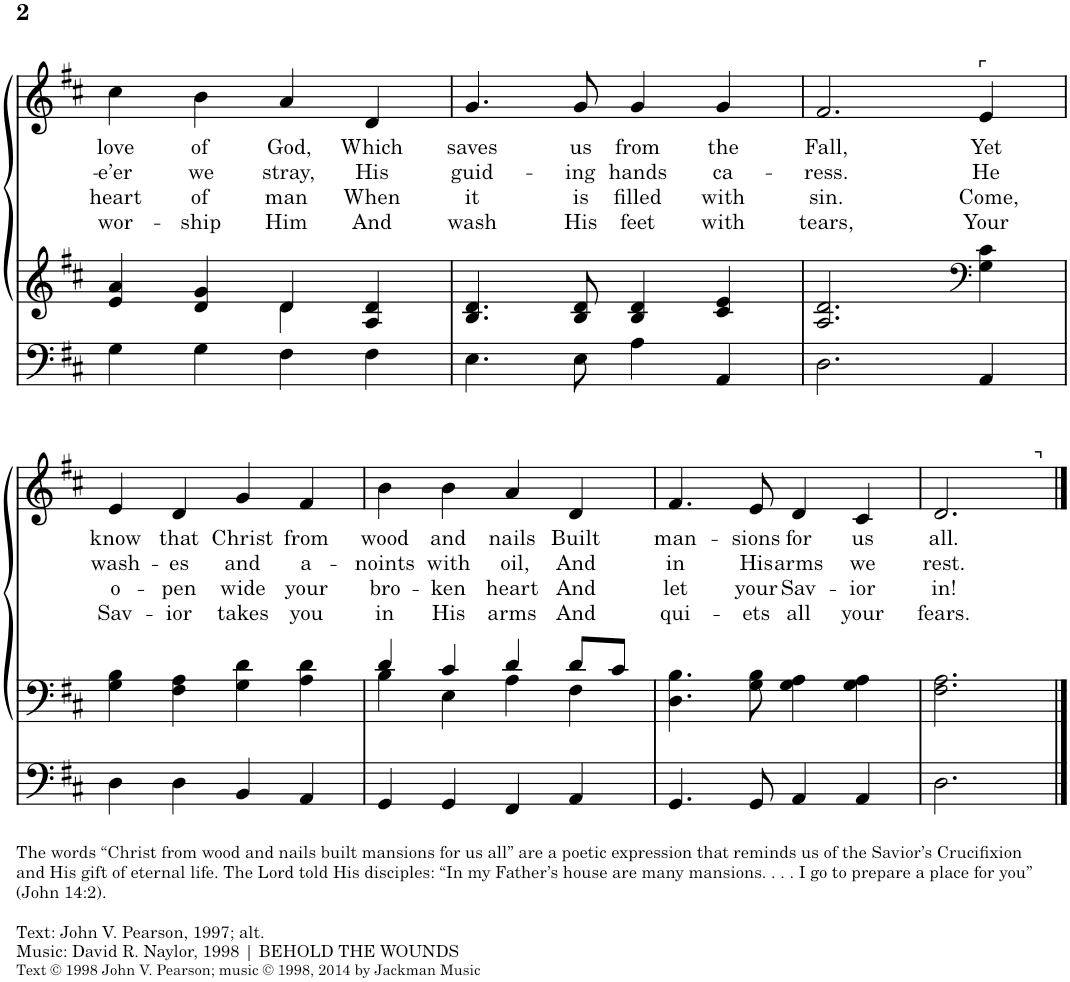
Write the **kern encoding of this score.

**kern	**kern	**kern	**text	**text	**text	**text
*part1	*part1	*part1	*part1	*part1	*part1	*part1
*staff3	*staff2	*staff1	*staff1	*staff1	*staff1	*staff1
*I"Organ	*	*	*	*	*	*
*I'Org.	*	*	*	*	*	*
!!LO:PB:g=z
*clefF4	*clefG2	*clefG2	*	*	*	*
*k[f#c#]	*k[f#c#]	*k[f#c#]	*	*	*	*
*M4/4	*M4/4	*M4/4	*	*	*	*
=11	=11	=11	=11	=11	=11	=11
*	*^	*	*	*	*	*
!	!	!	!	!LO:LY:b	!LO:LY:b	!LO:LY:b	!LO:LY:b
4G\	4e/ 4a/	2ryy	4cc#\	love	-e’er	heart	wor-
!	!	!	!	!LO:LY:b	!LO:LY:b	!LO:LY:b	!LO:LY:b
4G\	4d/ 4g/	.	4b\	of	we	of	-ship
!	!	!	!	!LO:LY:b	!LO:LY:b	!LO:LY:b	!LO:LY:b
4F#\	4d/	4d\	4a/	God,	stray,	man	Him
!	!	!	!	!LO:LY:b	!LO:LY:b	!LO:LY:b	!LO:LY:b
4F#\	4A/ 4d/	4ryy	4d/	Which	His	When	And
=12	=12	=12	=12	=12	=12	=12	=12
!	!	!	!	!LO:LY:b	!LO:LY:b	!LO:LY:b	!LO:LY:b
*	*v	*v	*	*	*	*	*
4.E\	4.B/ 4.d/	4.g/	saves	guid-	it	wash
!	!	!	!LO:LY:b	!LO:LY:b	!LO:LY:b	!LO:LY:b
8E\	8B/ 8d/	8g/	us	-ing	is	His
!	!	!	!LO:LY:b	!LO:LY:b	!LO:LY:b	!LO:LY:b
4A\	4B/ 4d/	4g/	from	hands	filled	feet
!	!	!	!LO:LY:b	!LO:LY:b	!LO:LY:b	!LO:LY:b
4AA/	4c#/ 4e/	4g/	the	ca-	with	with
=13	=13	=13	=13	=13	=13	=13
!	!	!	!LO:LY:b	!LO:LY:b	!LO:LY:b	!LO:LY:b
2.D\	2.A/ 2.d/	2.f#/	Fall,	-ress.	sin.	tears,
*	*clefF4	*	*	*	*	*
!	!	!LO:TX:a:t=⌜	!	!	!	!
!	!	!	!LO:LY:b	!LO:LY:b	!LO:LY:b	!LO:LY:b
4AA/	4G\ 4c#\	4e/	Yet	He	Come,	Your
!!LO:LB:g=z
=14	=14	=14	=14	=14	=14	=14
!	!	!	!LO:LY:b	!LO:LY:b	!LO:LY:b	!LO:LY:b
4D\	4G\ 4B\	4e/	know	wash-	o-	Sav-
!	!	!	!LO:LY:b	!LO:LY:b	!LO:LY:b	!LO:LY:b
4D\	4F#\ 4A\	4d/	that	-es	-pen	-ior
!	!	!	!LO:LY:b	!LO:LY:b	!LO:LY:b	!LO:LY:b
4BB/	4G\ 4d\	4g/	Christ	and	wide	takes
!	!	!	!LO:LY:b	!LO:LY:b	!LO:LY:b	!LO:LY:b
4AA/	4A\ 4d\	4f#/	from	a-	your	you
=15	=15	=15	=15	=15	=15	=15
*	*^	*	*	*	*	*
!	!	!	!	!LO:LY:b	!LO:LY:b	!LO:LY:b	!LO:LY:b
4GG/	4d/	4B\	4b\	wood	-noints	bro-	in
!	!	!	!	!LO:LY:b	!LO:LY:b	!LO:LY:b	!LO:LY:b
4GG/	4c#/	4E\	4b\	and	with	-ken	His
!	!	!	!	!LO:LY:b	!LO:LY:b	!LO:LY:b	!LO:LY:b
4FF#/	4d/	4A\	4a/	nails	oil,	heart	arms
!	!	!	!	!LO:LY:b	!LO:LY:b	!LO:LY:b	!LO:LY:b
4AA/	8d/L	4F#\	4d/	Built	And	And	And
.	8c#/J	.	.	.	.	.	.
*	*v	*v	*	*	*	*	*
=16	=16	=16	=16	=16	=16	=16
!	!	!	!LO:LY:b	!LO:LY:b	!LO:LY:b	!LO:LY:b
4.GG/	4.D\ 4.B\	4.f#/	man-	in	let	qui-
!	!	!	!LO:LY:b	!LO:LY:b	!LO:LY:b	!LO:LY:b
8GG/	8G\ 8B\	8e/	-sions	His	your	-ets
!	!	!	!LO:LY:b	!LO:LY:b	!LO:LY:b	!LO:LY:b
4AA/	4G\ 4A\	4d/	for	arms	Sav-	all
!	!	!	!LO:LY:b	!LO:LY:b	!LO:LY:b	!LO:LY:b
4AA/	4G\ 4A\	4c#/	us	we	-ior	your
=17	=17	=17	=17	=17	=17	=17
!	!	!	!LO:LY:b	!LO:LY:b	!LO:LY:b	!LO:LY:b
*	*	*^	*	*	*	*
2.D\	2.F#\ 2.A\	2.d/	2ryy	all.	rest.	in!	fears.
.	.	.	8ryy	.	.	.	.
!	!	!	!LO:TX:a:t=⌝	!	!	!	!
.	.	.	8ryy	.	.	.	.
*	*	*v	*v	*	*	*	*
==	==	==	==	==	==	==
*-	*-	*-	*-	*-	*-	*-
